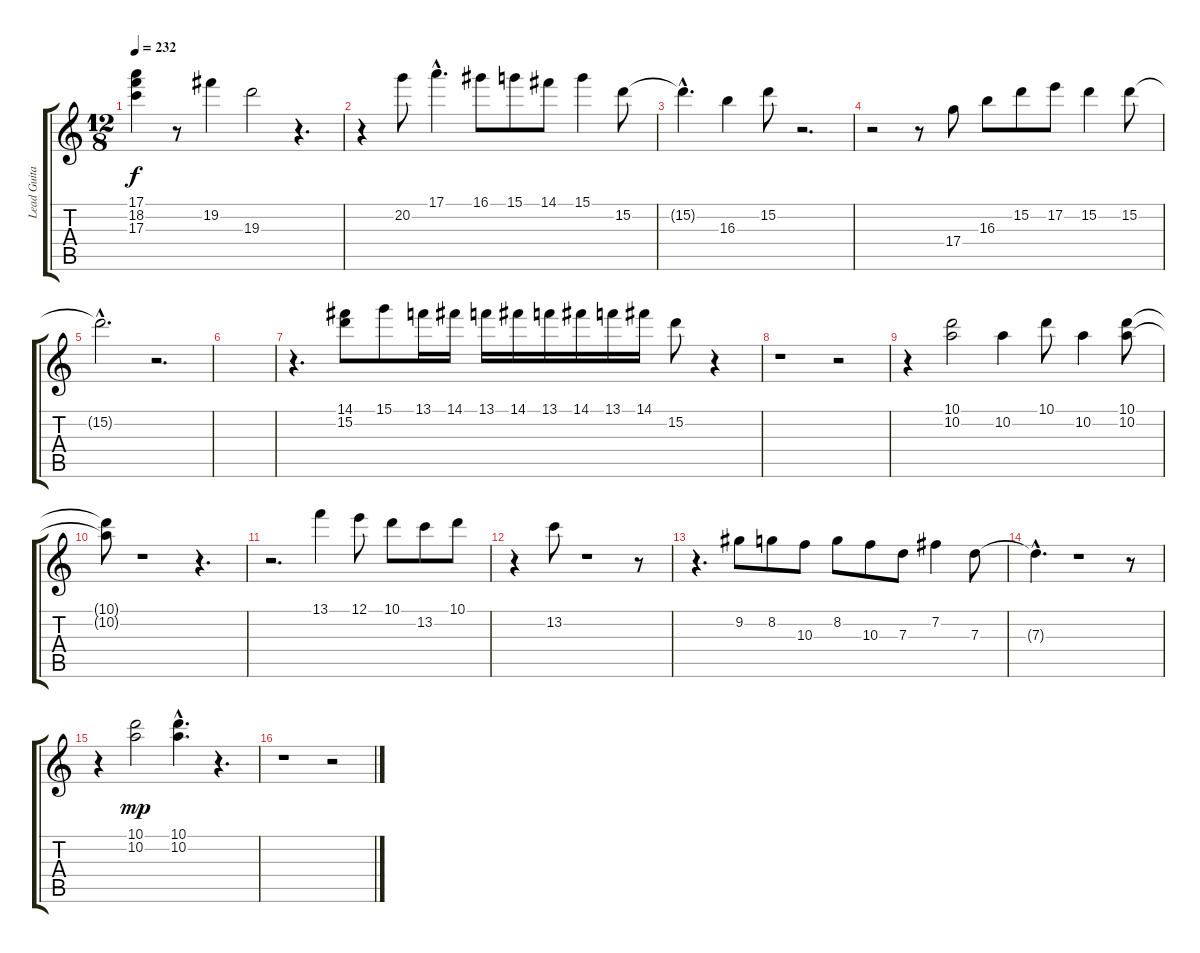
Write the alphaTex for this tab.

\track ("Lead Guitar" "Lead Guita") {instrument electricguitarclean}
\staff {score tabs}
\tuning (E4 B3 G3 D3 A2 E2) {hide}
\ts (12 8)
\tempo 232
\clef g2
\ks c
(17.1 18.2 17.3).4{dy f} r.8 19.2.4 19.3.2 r.4{d} |
r.4 20.2.8 17.1{hac}.4{d} 16.1.8 15.1.8 14.1.8 15.1.4 15.2.8 |
15.2{hac t}.4{d} 16.3.4 15.2.8 r.2{d} |
r.2 r.8 17.4.8 16.3.8 15.2.8 17.2.8 15.2.4 15.2.8 |
15.2{hac t}.2{d} r.2{d} |
|
r.4{d} (14.1 15.2).8 15.1.8 13.1.16 14.1.16 13.1.16 14.1.16 13.1.16 14.1.16 13.1.16 14.1.16 15.2.8 r.4 |
r.1 r.2 |
r.4 (10.1 10.2).2 10.2.4 10.1.8 10.2.4 (10.1 10.2).8 |
(10.1{t} 10.2{t}).8 r.1 r.4{d} |
r.2{d} 13.1.4 12.1.8 10.1.8 13.2.8 10.1.8 |
r.4 13.2.8 r.1 r.8 |
r.4{d} 9.2.8 8.2.8 10.3.8 8.2.8 10.3.8 7.3.8 7.2.4 7.3.8 |
7.3{hac t}.4{d} r.1 r.8 |
r.4 (10.1 10.2).2{dy mp} (10.1{hac} 10.2{hac}).4{d} r.4{d} |
r.1 r.2
